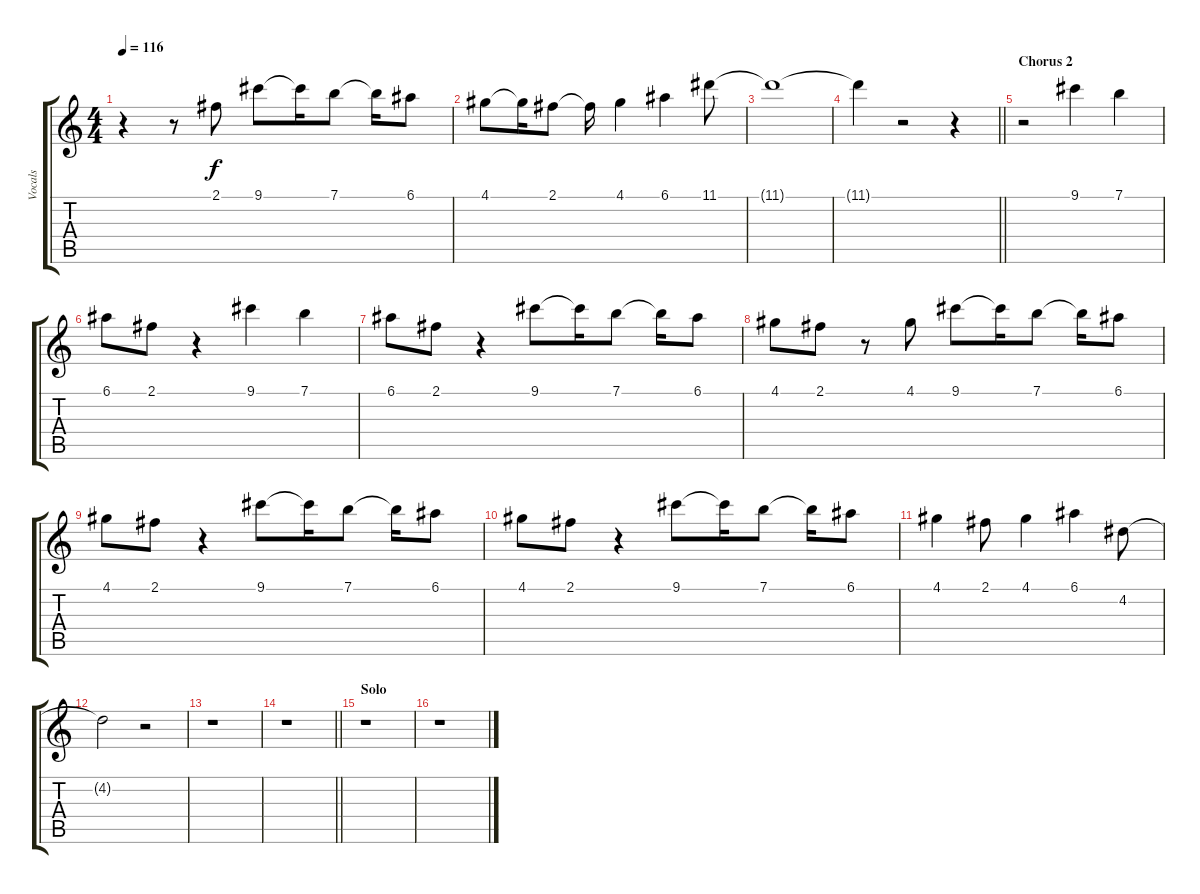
\track ("Vocals" "Vocals") {instrument overdrivenguitar}
\staff {score tabs}
\tuning (E4 B3 G3 D3 A2 E2) {hide}
\ts (4 4)
\tempo 116
\clef g2
\ks c
r.4{dy f} r.8 2.1.8 9.1.8 9.1{t}.16 7.1.8 7.1{t}.16 6.1.8 |
4.1.8 4.1{t}.16 2.1.8 2.1{t}.16 4.1.4 6.1.4 11.1.8 |
11.1{t}.1 |
\barLineRight lightlight
11.1{t}.4 r.2 r.4 |
\section ("" "Chorus 2")
r.2 9.1.4 7.1.4 |
6.1.8 2.1.8 r.4 9.1.4 7.1.4 |
6.1.8 2.1.8 r.4 9.1.8 9.1{t}.16 7.1.8 7.1{t}.16 6.1.8 |
4.1.8 2.1.8 r.8 4.1.8 9.1.8 9.1{t}.16 7.1.8 7.1{t}.16 6.1.8 |
4.1.8 2.1.8 r.4 9.1.8 9.1{t}.16 7.1.8 7.1{t}.16 6.1.8 |
4.1.8 2.1.8 r.4 9.1.8 9.1{t}.16 7.1.8 7.1{t}.16 6.1.8 |
4.1.4 2.1.8 4.1.4 6.1.4 4.2.8 |
4.2{t}.2 r.2 |
r.1 |
\barLineRight lightlight
r.1 |
\section ("" "Solo")
r.1 |
r.1
